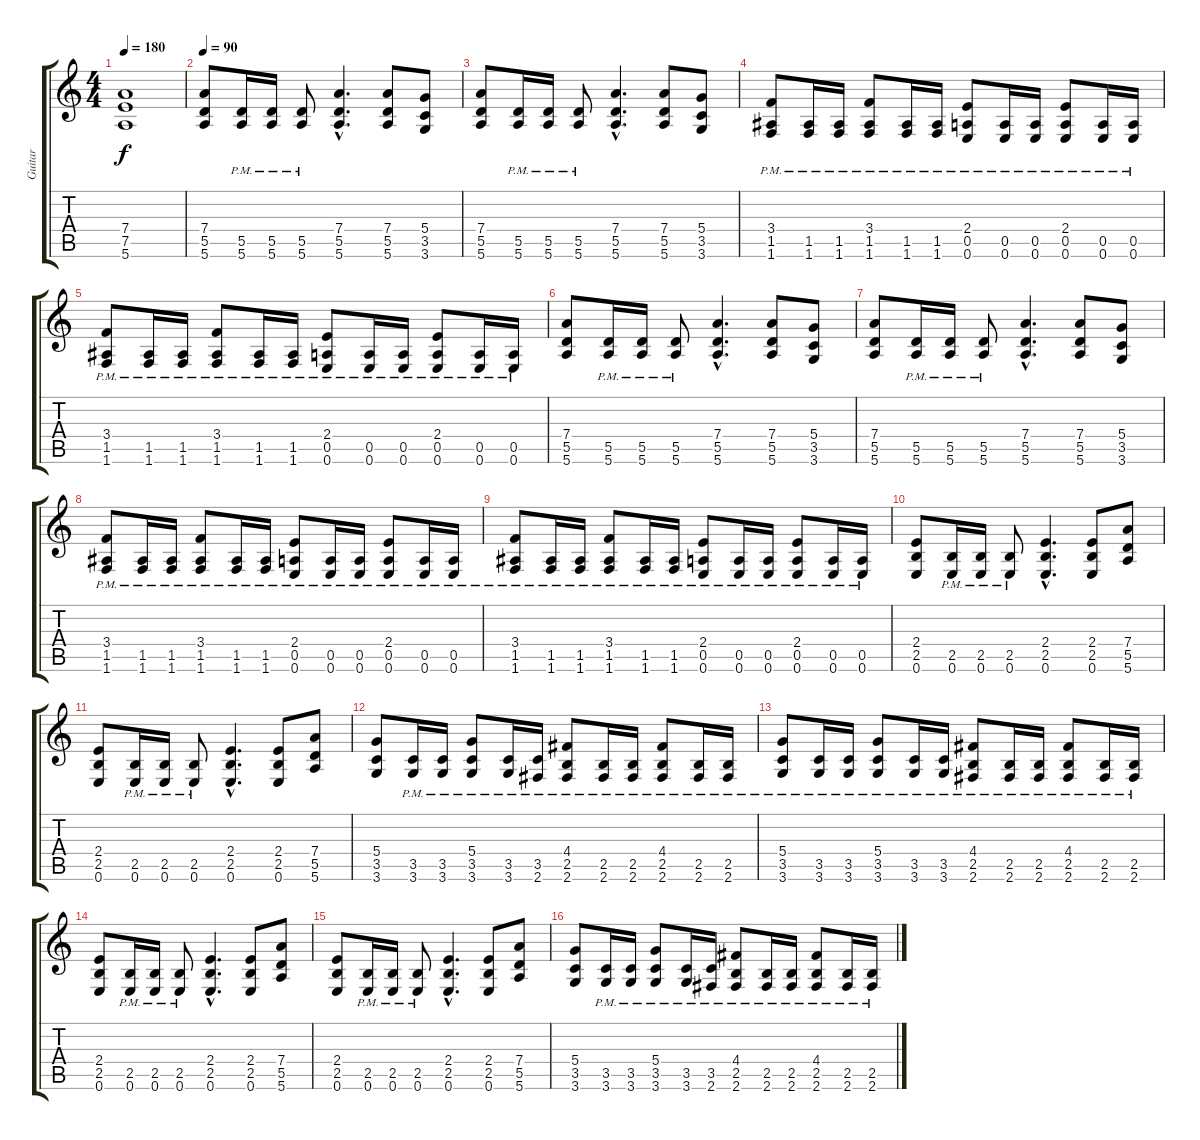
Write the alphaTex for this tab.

\track ("Guitar" "Guitar") {instrument distortionguitar}
\staff {score tabs}
\tuning (E4 B3 G3 D3 A2 E2) {hide}
\ts (4 4)
\tempo 180
\clef g2
\ks c
(7.4{t} 7.5{t} 5.6{t}).1{dy f} |
\tempo 90
(7.4 5.5 5.6).8 (5.5{pm} 5.6{pm}).16 (5.5{pm} 5.6{pm}).16 (5.5{pm} 5.6{pm}).8 (7.4{hac} 5.5{hac} 5.6{hac}).4{d} (7.4 5.5 5.6).8 (5.4 3.5 3.6).8 |
(7.4 5.5 5.6).8 (5.5{pm} 5.6{pm}).16 (5.5{pm} 5.6{pm}).16 (5.5{pm} 5.6{pm}).8 (7.4{hac} 5.5{hac} 5.6{hac}).4{d} (7.4 5.5 5.6).8 (5.4 3.5 3.6).8 |
(3.4{pm} 1.5{pm} 1.6{pm}).8 (1.5{pm} 1.6{pm}).16 (1.5{pm} 1.6{pm}).16 (3.4{pm} 1.5{pm} 1.6{pm}).8 (1.5{pm} 1.6{pm}).16 (1.5{pm} 1.6{pm}).16 (2.4{pm} 0.5{pm} 0.6{pm}).8 (0.5{pm} 0.6{pm}).16 (0.5{pm} 0.6{pm}).16 (2.4{pm} 0.5{pm} 0.6{pm}).8 (0.5{pm} 0.6{pm}).16 (0.5{pm} 0.6{pm}).16 |
(3.4{pm} 1.5{pm} 1.6{pm}).8 (1.5{pm} 1.6{pm}).16 (1.5{pm} 1.6{pm}).16 (3.4{pm} 1.5{pm} 1.6{pm}).8 (1.5{pm} 1.6{pm}).16 (1.5{pm} 1.6{pm}).16 (2.4{pm} 0.5{pm} 0.6{pm}).8 (0.5{pm} 0.6{pm}).16 (0.5{pm} 0.6{pm}).16 (2.4{pm} 0.5{pm} 0.6{pm}).8 (0.5{pm} 0.6{pm}).16 (0.5{pm} 0.6{pm}).16 |
(7.4 5.5 5.6).8 (5.5{pm} 5.6{pm}).16 (5.5{pm} 5.6{pm}).16 (5.5{pm} 5.6{pm}).8 (7.4{hac} 5.5{hac} 5.6{hac}).4{d} (7.4 5.5 5.6).8 (5.4 3.5 3.6).8 |
(7.4 5.5 5.6).8 (5.5{pm} 5.6{pm}).16 (5.5{pm} 5.6{pm}).16 (5.5{pm} 5.6{pm}).8 (7.4{hac} 5.5{hac} 5.6{hac}).4{d} (7.4 5.5 5.6).8 (5.4 3.5 3.6).8 |
(3.4{pm} 1.5{pm} 1.6{pm}).8 (1.5{pm} 1.6{pm}).16 (1.5{pm} 1.6{pm}).16 (3.4{pm} 1.5{pm} 1.6{pm}).8 (1.5{pm} 1.6{pm}).16 (1.5{pm} 1.6{pm}).16 (2.4{pm} 0.5{pm} 0.6{pm}).8 (0.5{pm} 0.6{pm}).16 (0.5{pm} 0.6{pm}).16 (2.4{pm} 0.5{pm} 0.6{pm}).8 (0.5{pm} 0.6{pm}).16 (0.5{pm} 0.6{pm}).16 |
(3.4{pm} 1.5{pm} 1.6{pm}).8 (1.5{pm} 1.6{pm}).16 (1.5{pm} 1.6{pm}).16 (3.4{pm} 1.5{pm} 1.6{pm}).8 (1.5{pm} 1.6{pm}).16 (1.5{pm} 1.6{pm}).16 (2.4{pm} 0.5{pm} 0.6{pm}).8 (0.5{pm} 0.6{pm}).16 (0.5{pm} 0.6{pm}).16 (2.4{pm} 0.5{pm} 0.6{pm}).8 (0.5{pm} 0.6{pm}).16 (0.5{pm} 0.6{pm}).16 |
(2.4 2.5 0.6).8 (2.5{pm} 0.6{pm}).16 (2.5{pm} 0.6{pm}).16 (2.5{pm} 0.6{pm}).8 (2.4{hac} 2.5{hac} 0.6{hac}).4{d} (2.4 2.5 0.6).8 (7.4 5.5 5.6).8 |
(2.4 2.5 0.6).8 (2.5{pm} 0.6{pm}).16 (2.5{pm} 0.6{pm}).16 (2.5{pm} 0.6{pm}).8 (2.4{hac} 2.5{hac} 0.6{hac}).4{d} (2.4 2.5 0.6).8 (7.4 5.5 5.6).8 |
(5.4 3.5 3.6).8 (3.5{pm} 3.6{pm}).16 (3.5{pm} 3.6{pm}).16 (5.4{pm} 3.5{pm} 3.6{pm}).8 (3.5{pm} 3.6{pm}).16 (3.5{pm} 2.6{pm}).16 (4.4{pm} 2.5{pm} 2.6{pm}).8 (2.5{pm} 2.6{pm}).16 (2.5{pm} 2.6{pm}).16 (4.4{pm} 2.5{pm} 2.6{pm}).8 (2.5{pm} 2.6{pm}).16 (2.5{pm} 2.6{pm}).16 |
(5.4{pm} 3.5{pm} 3.6{pm}).8 (3.5{pm} 3.6{pm}).16 (3.5{pm} 3.6{pm}).16 (5.4{pm} 3.5{pm} 3.6{pm}).8 (3.5{pm} 3.6{pm}).16 (3.5{pm} 3.6{pm}).16 (4.4{pm} 2.5{pm} 2.6{pm}).8 (2.5{pm} 2.6{pm}).16 (2.5{pm} 2.6{pm}).16 (4.4{pm} 2.5{pm} 2.6{pm}).8 (2.5{pm} 2.6{pm}).16 (2.5{pm} 2.6{pm}).16 |
(2.4 2.5 0.6).8 (2.5{pm} 0.6{pm}).16 (2.5{pm} 0.6{pm}).16 (2.5{pm} 0.6{pm}).8 (2.4{hac} 2.5{hac} 0.6{hac}).4{d} (2.4 2.5 0.6).8 (7.4 5.5 5.6).8 |
(2.4 2.5 0.6).8 (2.5{pm} 0.6{pm}).16 (2.5{pm} 0.6{pm}).16 (2.5{pm} 0.6{pm}).8 (2.4{hac} 2.5{hac} 0.6{hac}).4{d} (2.4 2.5 0.6).8 (7.4 5.5 5.6).8 |
(5.4 3.5 3.6).8 (3.5{pm} 3.6{pm}).16 (3.5{pm} 3.6{pm}).16 (5.4{pm} 3.5{pm} 3.6{pm}).8 (3.5{pm} 3.6{pm}).16 (3.5{pm} 2.6{pm}).16 (4.4{pm} 2.5{pm} 2.6{pm}).8 (2.5{pm} 2.6{pm}).16 (2.5{pm} 2.6{pm}).16 (4.4{pm} 2.5{pm} 2.6{pm}).8 (2.5{pm} 2.6{pm}).16 (2.5{pm} 2.6{pm}).16
